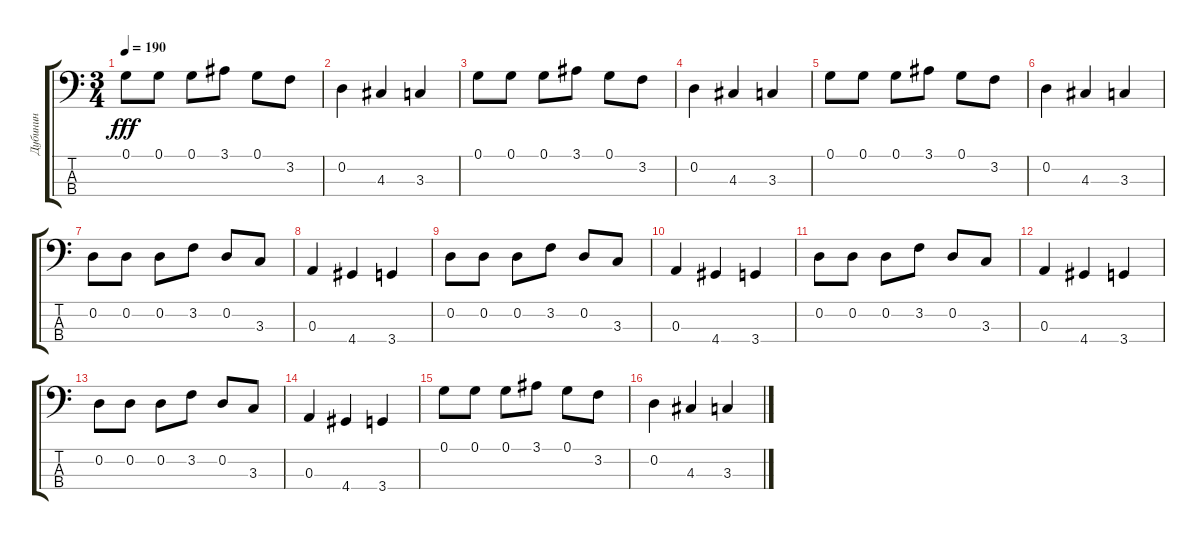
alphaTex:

\track ("Дубинин" "Дубинин") {instrument electricbassfinger}
\staff {score tabs}
\tuning (G2 D2 A1 E1) {hide}
\ts (3 4)
\tempo 190
\clef f4
\ks c
0.1.8{dy fff} 0.1.8 0.1.8 3.1.8 0.1.8 3.2.8 |
0.2.4 4.3.4 3.3.4 |
0.1.8 0.1.8 0.1.8 3.1.8 0.1.8 3.2.8 |
0.2.4 4.3.4 3.3.4 |
0.1.8 0.1.8 0.1.8 3.1.8 0.1.8 3.2.8 |
0.2.4 4.3.4 3.3.4 |
0.2.8 0.2.8 0.2.8 3.2.8 0.2.8 3.3.8 |
0.3.4 4.4.4 3.4.4 |
0.2.8 0.2.8 0.2.8 3.2.8 0.2.8 3.3.8 |
0.3.4 4.4.4 3.4.4 |
0.2.8 0.2.8 0.2.8 3.2.8 0.2.8 3.3.8 |
0.3.4 4.4.4 3.4.4 |
0.2.8 0.2.8 0.2.8 3.2.8 0.2.8 3.3.8 |
0.3.4 4.4.4 3.4.4 |
0.1.8 0.1.8 0.1.8 3.1.8 0.1.8 3.2.8 |
0.2.4 4.3.4 3.3.4
